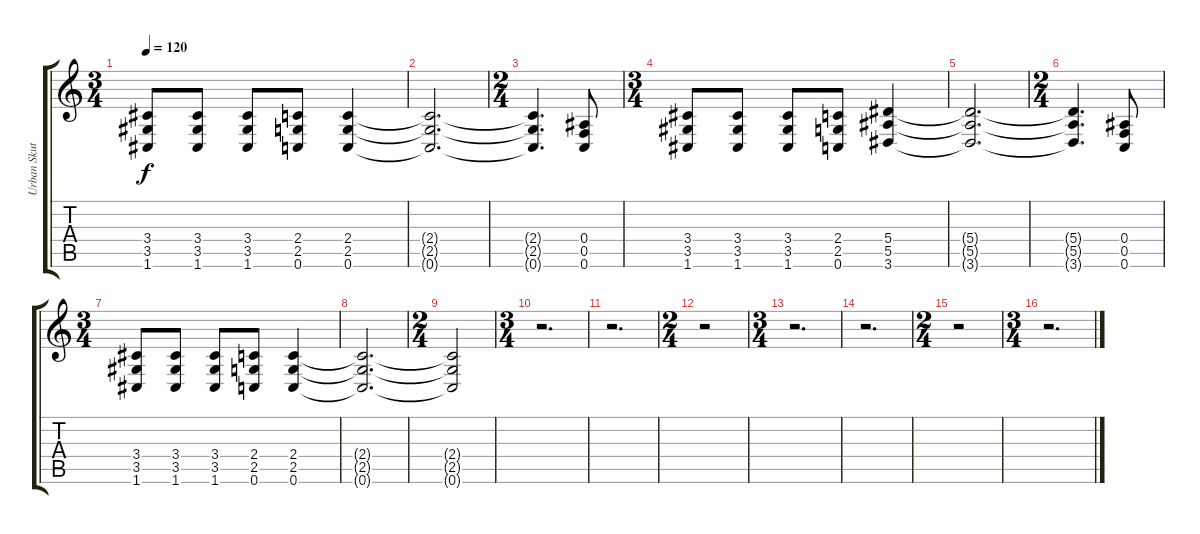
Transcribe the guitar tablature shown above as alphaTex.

\track ("Urban Skutt" "Urban Skut") {instrument distortionguitar}
\staff {score tabs}
\tuning (C4 G3 Eb3 Bb2 F2 C2) {hide}
\ts (3 4)
\tempo 120
\clef g2
\ks c
(3.4 3.5 1.6).8{dy f} (3.4 3.5 1.6).8 (3.4 3.5 1.6).8 (2.4 2.5 0.6).8 (2.4 2.5 0.6).4 |
(2.4{t} 2.5{t} 0.6{t}).2{d} |
\ts (2 4)
(2.4{t} 2.5{t} 0.6{t}).4{d} (0.4 0.5 0.6).8 |
\ts (3 4)
(3.4 3.5 1.6).8 (3.4 3.5 1.6).8 (3.4 3.5 1.6).8 (2.4 2.5 0.6).8 (5.4 5.5 3.6).4 |
(5.4{t} 5.5{t} 3.6{t}).2{d} |
\ts (2 4)
(5.4{t} 5.5{t} 3.6{t}).4{d} (0.4 0.5 0.6).8 |
\ts (3 4)
(3.4 3.5 1.6).8 (3.4 3.5 1.6).8 (3.4 3.5 1.6).8 (2.4 2.5 0.6).8 (2.4 2.5 0.6).4 |
(2.4{t} 2.5{t} 0.6{t}).2{d} |
\ts (2 4)
(2.4{t} 2.5{t} 0.6{t}).2 |
\ts (3 4)
r.2{d} |
r.2{d} |
\ts (2 4)
r.2 |
\ts (3 4)
r.2{d} |
r.2{d} |
\ts (2 4)
r.2 |
\ts (3 4)
r.2{d}
